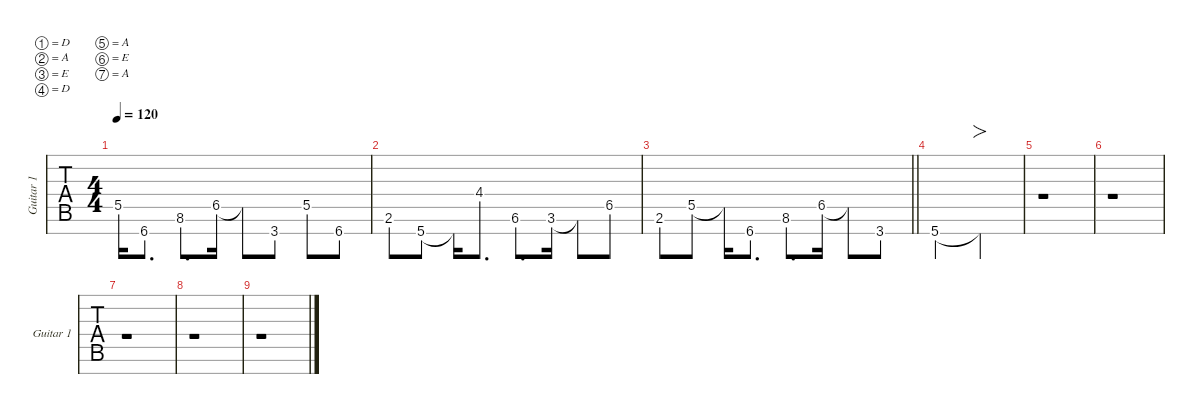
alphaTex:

\defaultSystemsLayout 4
\hideDynamics
\bracketExtendMode nobrackets
\singleTrackTrackNamePolicy allsystems
\multiTrackTrackNamePolicy allsystems
\firstSystemTrackNameMode fullname
\otherSystemsTrackNameMode fullname
\otherSystemsTrackNameOrientation horizontal
\track ("Guitar 1" "Guitar 1") {instrument overdrivenguitar}
\staff {tabs}
\tuning (D4 A3 E3 D3 A2 E2 A1)
\ts (4 4)
\tempo 120
\clef g2
\ks c
5.5{t}.16{dy mf} 6.7.8{d} 8.6.8{d} 6.5.16 6.5{t}.8 3.7.8 5.5.8 6.7.8 |
2.6.8 5.7.8 5.7{t}.16 4.4.8{d} 6.6.8{d} 3.6.16 3.6{t}.8 6.5.8 |
\barLineRight lightlight
2.6.8 5.5.8 5.5{t}.16 6.7.8{d} 8.6.8{d} 6.5.16 6.5{t}.8 3.7.8 |
5.7.2 5.7{t}.2{fo} |
r.1 |
r.1 |
r.1 |
r.1 |
r.1
